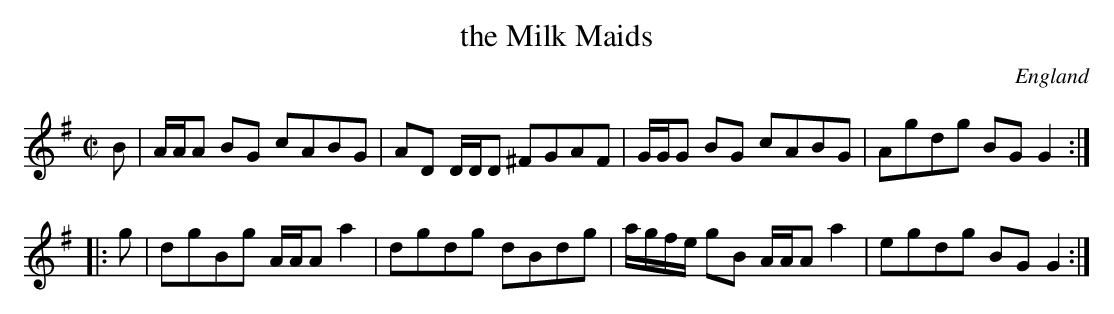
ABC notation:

X:1
T:the Milk Maids
O:England
M:C|
K:G
B|A/2A/2A BG cABG|AD D/2D/2D ^FGAF|\
G/2G/2G BG cABG|Agdg BGG2:|
|:g|dgBg A/2A/2A a2|dgdg dBdg|\
a/2g/2f/2e/2 gB A/2A/2A a2|egdg BGG2:|
